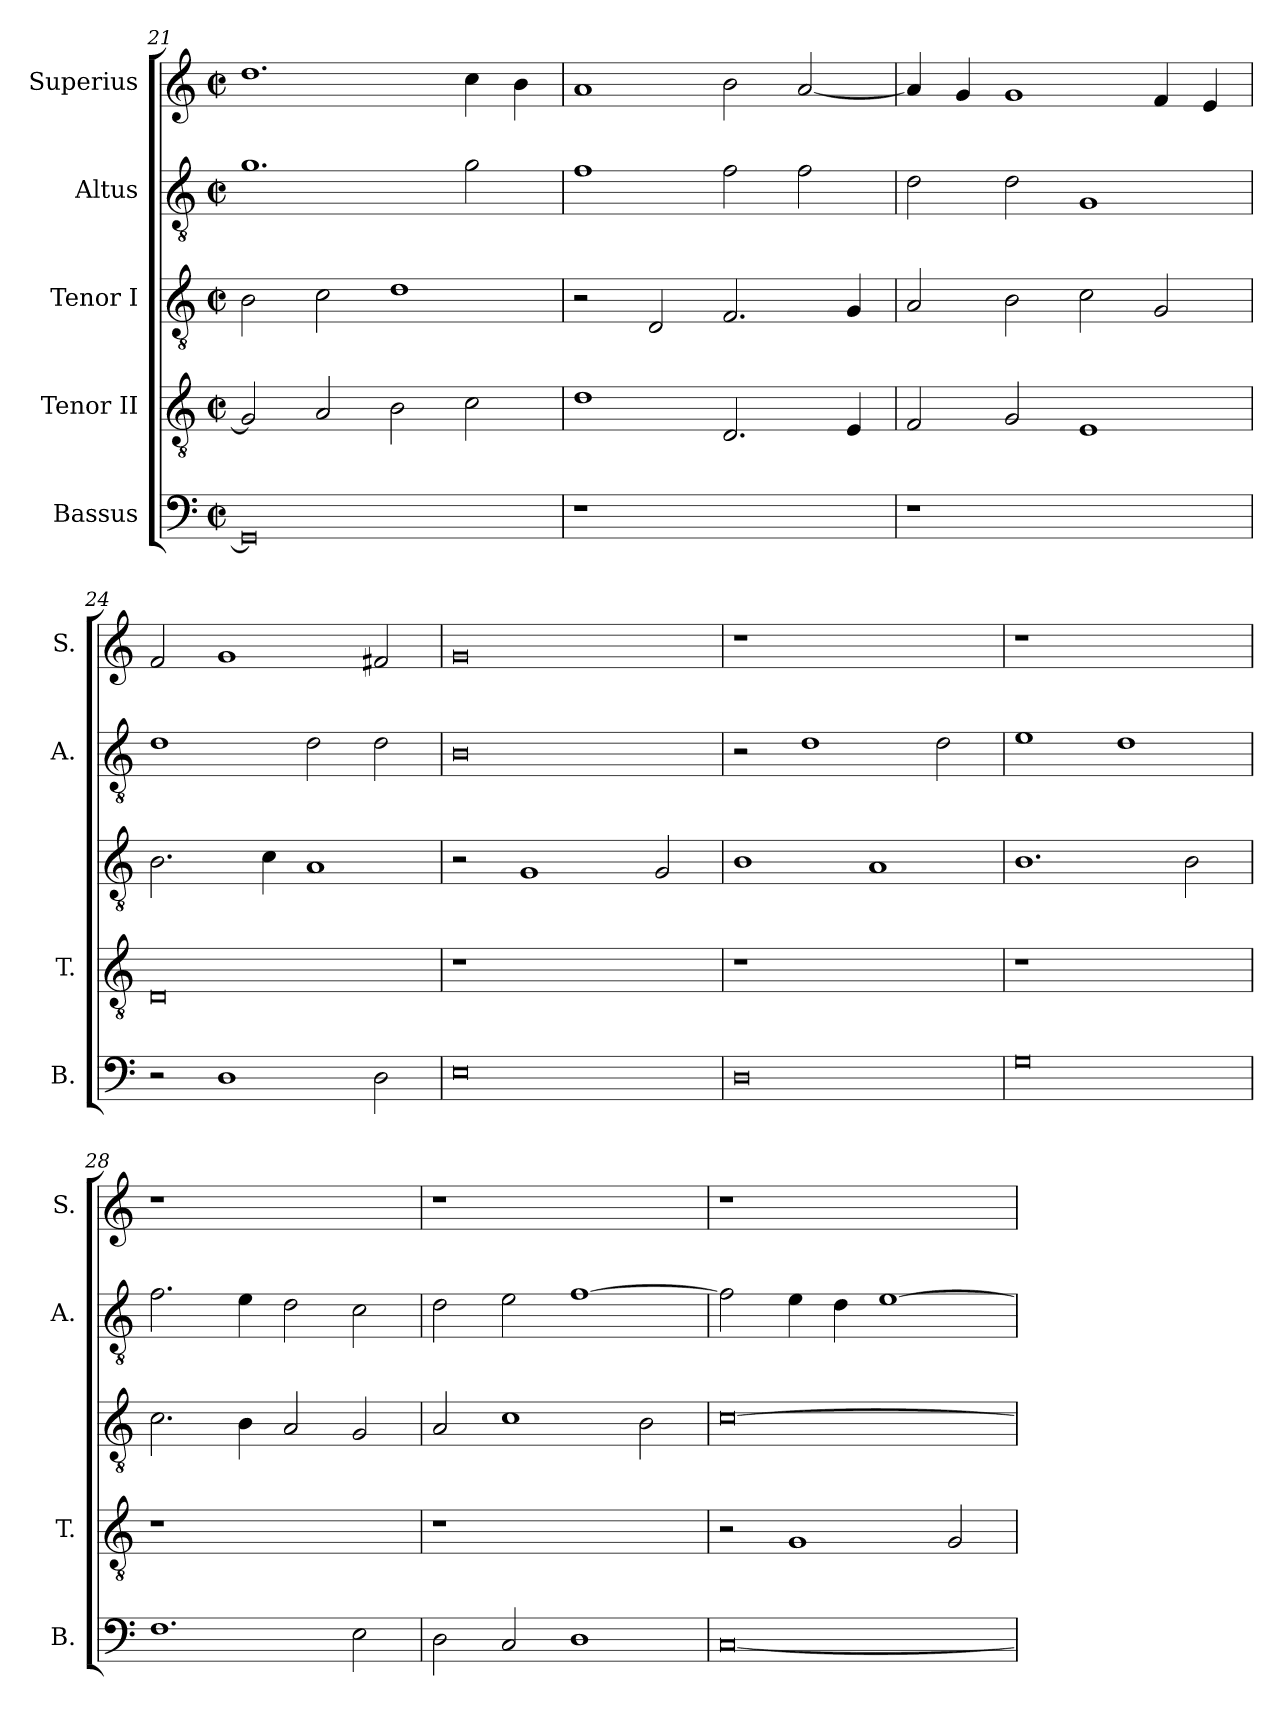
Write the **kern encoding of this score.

**kern	**kern	**kern	**kern	**kern
*part5	*part4	*part3	*part2	*part1
*staff5	*staff4	*staff3	*staff2	*staff1
*I"Bassus	*I"Tenor II	*I"Tenor I	*I"Altus	*I"Superius
*I'B.	*I'T.	*	*I'A.	*I'S.
!!LO:PB:g=z
*clefF4	*clefGv2	*clefGv2	*clefGv2	*clefG2
*	*ITrd7c12	*ITrd7c12	*ITrd7c12	*
*k[]	*k[]	*k[]	*k[]	*k[]
*C:	*C:	*C:	*C:	*C:
*M2/2	*M2/2	*M2/2	*M2/2	*M2/2
*met(c|)	*met(c|)	*met(c|)	*met(c|)	*met(c|)
=21	=21	=21	=21	=21
0GGi]	2GGi/]	2BBi\	1.Gi	1.ddi
.	2AAi/	2Ci\	.	.
.	2BBi\	1Di	.	.
.	2Ci\	.	2Gi\	4cci\
.	.	.	.	4bi\
=22	=22	=22	=22	=22
!LO:N:vis=1	!	!	!	!
1r	1Di	2r	1Fi	1ai
.	.	2DDi/	.	.
1ryy	2.DDi/	2.FFi/	2Fi\	2bi\
.	.	.	2Fi\	[<2ai/
.	4EEi/	4GGi/	.	.
=23	=23	=23	=23	=23
!LO:N:vis=1	!	!	!	!
1r	2FFi/	2AAi/	2Di\	4ai/]
.	.	.	.	4gi/
.	2GGi/	2BBi\	2Di\	1gi
1ryy	1EEi	2Ci\	1GGi	.
.	.	2GGi/	.	4fi/
.	.	.	.	4ei/
=24	=24	=24	=24	=24
2r	0DDi	2.BBi\	1Di	2fi/
1Di	.	.	.	1gi
.	.	4Ci\	.	.
.	.	1AAi	2Di\	.
2Di\	.	.	2Di\	2f#Xi/
=25	=25	=25	=25	=25
!	!LO:N:vis=1	!	!	!
0Ei	1r	2r	0BBi	0gi
.	.	1GGi	.	.
.	1ryy	.	.	.
.	.	2GGi/	.	.
!!LO:LB:g=z
=26	=26	=26	=26	=26
!	!LO:N:vis=1	!	!	!LO:N:vis=1
0Di	1r	1BBi	2r	1r
.	.	.	1Di	.
.	1ryy	1AAi	.	1ryy
.	.	.	2Di\	.
=27	=27	=27	=27	=27
!	!LO:N:vis=1	!	!	!LO:N:vis=1
0Gi	1r	1.BBi	1Ei	1r
.	1ryy	.	1Di	1ryy
.	.	2BBi\	.	.
=28	=28	=28	=28	=28
!	!LO:N:vis=1	!	!	!LO:N:vis=1
1.Fi	1r	2.Ci\	2.Fi\	1r
.	.	4BBi\	4Ei\	.
.	1ryy	2AAi/	2Di\	1ryy
2Ei\	.	2GGi/	2Ci\	.
=29	=29	=29	=29	=29
!	!LO:N:vis=1	!	!	!LO:N:vis=1
2Di\	1r	2AAi/	2Di\	1r
2Ci/	.	1Ci	2Ei\	.
1Di	1ryy	.	[>1Fi	1ryy
.	.	2BBi\	.	.
=30	=30	=30	=30	=30
!	!	!	!	!LO:N:vis=1
[<0Ci	2r	[>0Ci	2Fi\]	1r
.	1GGi	.	4Ei\	.
.	.	.	4Di\	.
.	.	.	[>1Ei	1ryy
.	2GGi/	.	.	.
=	=	=	=	=
*-	*-	*-	*-	*-
